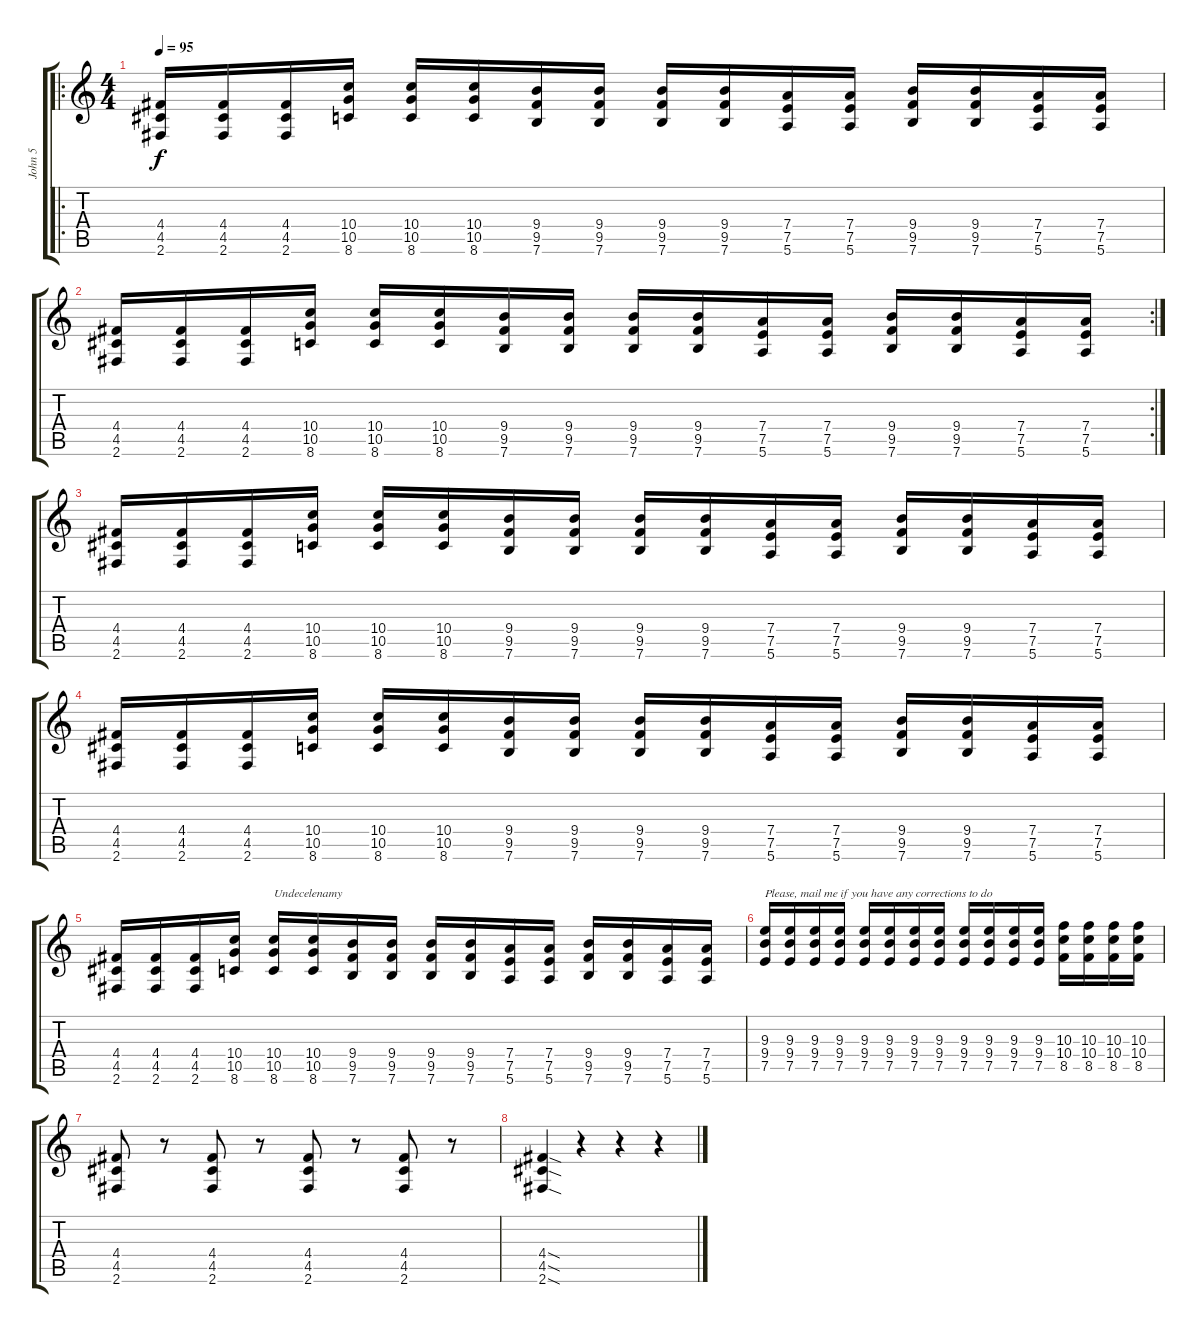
\track ("John 5" "John 5") {instrument distortionguitar}
\staff {score tabs}
\tuning (E4 B3 G3 D3 A2 E2) {hide}
\ro
\ts (4 4)
\tempo 95
\clef g2
\ks c
(4.4 4.5 2.6).16{dy f} (4.4 4.5 2.6).16 (4.4 4.5 2.6).16 (10.4 10.5 8.6).16 (10.4 10.5 8.6).16 (10.4 10.5 8.6).16 (9.4 9.5 7.6).16 (9.4 9.5 7.6).16 (9.4 9.5 7.6).16 (9.4 9.5 7.6).16 (7.4 7.5 5.6).16 (7.4 7.5 5.6).16 (9.4 9.5 7.6).16 (9.4 9.5 7.6).16 (7.4 7.5 5.6).16 (7.4 7.5 5.6).16 |
\rc 2
(4.4 4.5 2.6).16 (4.4 4.5 2.6).16 (4.4 4.5 2.6).16 (10.4 10.5 8.6).16 (10.4 10.5 8.6).16 (10.4 10.5 8.6).16 (9.4 9.5 7.6).16 (9.4 9.5 7.6).16 (9.4 9.5 7.6).16 (9.4 9.5 7.6).16 (7.4 7.5 5.6).16 (7.4 7.5 5.6).16 (9.4 9.5 7.6).16 (9.4 9.5 7.6).16 (7.4 7.5 5.6).16 (7.4 7.5 5.6).16 |
(4.4 4.5 2.6).16 (4.4 4.5 2.6).16 (4.4 4.5 2.6).16 (10.4 10.5 8.6).16 (10.4 10.5 8.6).16 (10.4 10.5 8.6).16 (9.4 9.5 7.6).16 (9.4 9.5 7.6).16 (9.4 9.5 7.6).16 (9.4 9.5 7.6).16 (7.4 7.5 5.6).16 (7.4 7.5 5.6).16 (9.4 9.5 7.6).16 (9.4 9.5 7.6).16 (7.4 7.5 5.6).16 (7.4 7.5 5.6).16 |
(4.4 4.5 2.6).16 (4.4 4.5 2.6).16 (4.4 4.5 2.6).16 (10.4 10.5 8.6).16 (10.4 10.5 8.6).16 (10.4 10.5 8.6).16 (9.4 9.5 7.6).16 (9.4 9.5 7.6).16 (9.4 9.5 7.6).16 (9.4 9.5 7.6).16 (7.4 7.5 5.6).16 (7.4 7.5 5.6).16 (9.4 9.5 7.6).16 (9.4 9.5 7.6).16 (7.4 7.5 5.6).16 (7.4 7.5 5.6).16 |
(4.4 4.5 2.6).16 (4.4 4.5 2.6).16 (4.4 4.5 2.6).16 (10.4 10.5 8.6).16 (10.4 10.5 8.6).16{txt "Undecelenamy"} (10.4 10.5 8.6).16 (9.4 9.5 7.6).16 (9.4 9.5 7.6).16 (9.4 9.5 7.6).16 (9.4 9.5 7.6).16 (7.4 7.5 5.6).16 (7.4 7.5 5.6).16 (9.4 9.5 7.6).16 (9.4 9.5 7.6).16 (7.4 7.5 5.6).16 (7.4 7.5 5.6).16 |
(9.3 9.4 7.5).16{txt "Please, mail me if you have any corrections to do"} (9.3 9.4 7.5).16 (9.3 9.4 7.5).16 (9.3 9.4 7.5).16 (9.3 9.4 7.5).16 (9.3 9.4 7.5).16 (9.3 9.4 7.5).16 (9.3 9.4 7.5).16 (9.3 9.4 7.5).16 (9.3 9.4 7.5).16 (9.3 9.4 7.5).16 (9.3 9.4 7.5).16 (10.3 10.4 8.5).16 (10.3 10.4 8.5).16 (10.3 10.4 8.5).16 (10.3 10.4 8.5).16 |
(4.4 4.5 2.6).8 r.8{txt ""} (4.4 4.5 2.6).8 r.8 (4.4 4.5 2.6).8 r.8 (4.4 4.5 2.6).8 r.8 |
(4.4{sod} 4.5{sod} 2.6{sod}).4 r.4 r.4 r.4
